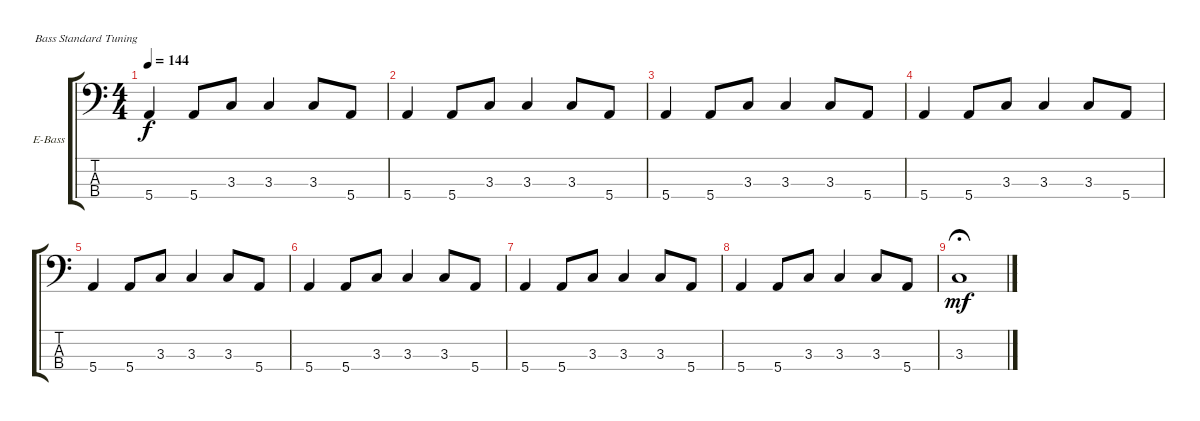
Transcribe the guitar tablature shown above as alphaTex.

\defaultSystemsLayout 4
\bracketExtendMode groupsimilarinstruments
\firstSystemTrackNameOrientation horizontal
\otherSystemsTrackNameOrientation horizontal
\track ("Electric Bass" "E-Bass") {instrument electricbassfinger}
\staff {score tabs}
\tuning (G2 D2 A1 E1)
\ts (4 4)
\tempo 144
\clef f4
\scale
1.03909
\ks c
5.4.4{dy f} 5.4.8 3.3.8 3.3.4 3.3.8 5.4.8 |
\scale
0.960908 5.4.4 5.4.8 3.3.8 3.3.4 3.3.8 5.4.8 |
\scale
1.03909 5.4.4 5.4.8 3.3.8 3.3.4 3.3.8 5.4.8 |
\scale
0.960908 5.4.4 5.4.8 3.3.8 3.3.4 3.3.8 5.4.8 |
\scale
1.03909 5.4.4 5.4.8 3.3.8 3.3.4 3.3.8 5.4.8 |
\scale
0.960908 5.4.4 5.4.8 3.3.8 3.3.4 3.3.8 5.4.8 |
\scale
1.03909 5.4.4 5.4.8 3.3.8 3.3.4 3.3.8 5.4.8 |
\scale
0.960908 5.4.4 5.4.8 3.3.8 3.3.4 3.3.8 5.4.8 |
3.3.1{dy mf fermata (medium 0.82)}
